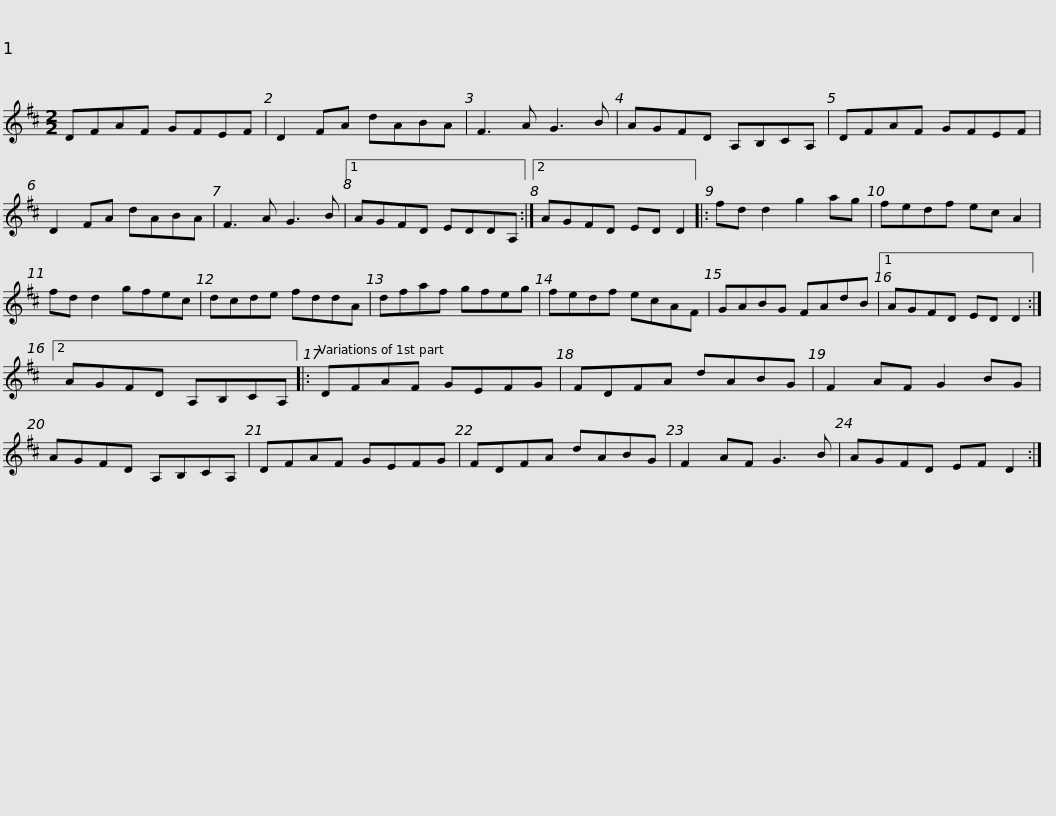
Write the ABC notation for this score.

X:1
L:1/8
M:2/2
I:linebreak $
K:D
V:1 treble
V:1
 DFAF GFEF | D2 FA dABA | F3 A G3 B | AGFD A,B,CA, | DFAF GFEF | %5
 D2 FA dABA |$ F3 A G3 B |1 AGFD EDDA, :|2 AGFD ED D2 |: fd d2 g2 ag | %10
 fedf ec A2 | fd d2 gfec |$ dcde fddA | dfaf gfeg | fedf ecAF | %15
 GABG FAdB |1 AGFD ED D2 :|2$ AGFD A,B,CA, |: DFAF GEFG | FDFA dABG | %20
 F2 AF G2 BG | AGFD A,B,CA, |$ DFAF GEFG | FDFA dABG | F2 AF G3 B | %25
 AGFD EF D2 :| %26
